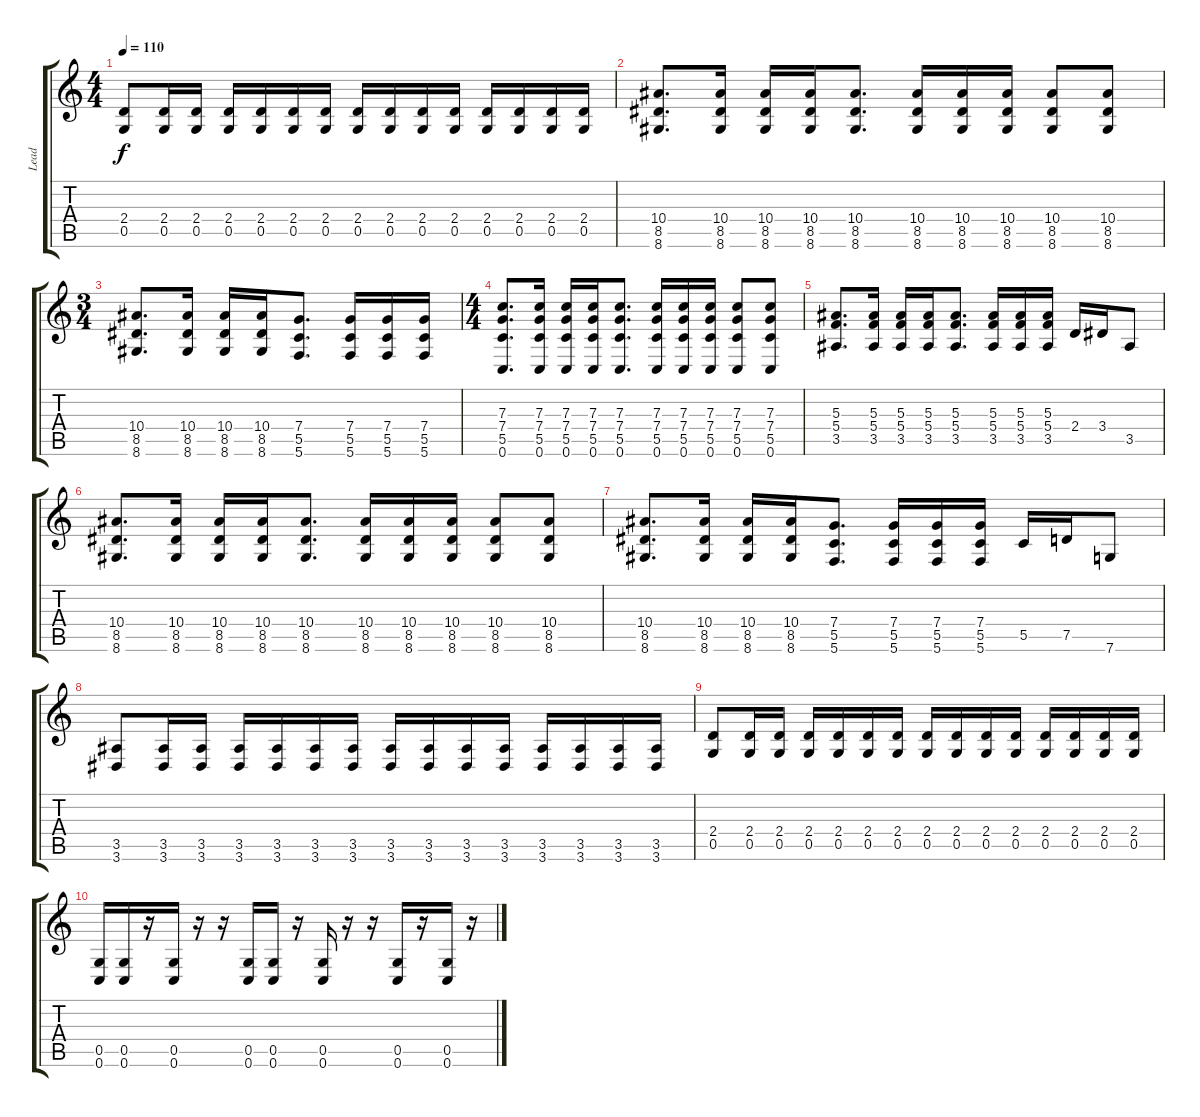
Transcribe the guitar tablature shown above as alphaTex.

\track ("Lead" "Lead") {instrument overdrivenguitar}
\staff {score tabs}
\tuning (D4 A3 F3 C3 G2 C2) {hide}
\ts (4 4)
\tempo 110
\clef g2
\ks c
(2.4 0.5).8{dy f} (2.4 0.5).16 (2.4 0.5).16 (2.4 0.5).16 (2.4 0.5).16 (2.4 0.5).16 (2.4 0.5).16 (2.4 0.5).16 (2.4 0.5).16 (2.4 0.5).16 (2.4 0.5).16 (2.4 0.5).16 (2.4 0.5).16 (2.4 0.5).16 (2.4 0.5).16 |
(10.4 8.5 8.6).8{d} (10.4 8.5 8.6).16 (10.4 8.5 8.6).16 (10.4 8.5 8.6).16 (10.4 8.5 8.6).8{d} (10.4 8.5 8.6).16 (10.4 8.5 8.6).16 (10.4 8.5 8.6).16 (10.4 8.5 8.6).8 (10.4 8.5 8.6).8 |
\ts (3 4)
(10.4 8.5 8.6).8{d} (10.4 8.5 8.6).16 (10.4 8.5 8.6).16 (10.4 8.5 8.6).16 (7.4 5.5 5.6).8{d} (7.4 5.5 5.6).16 (7.4 5.5 5.6).16 (7.4 5.5 5.6).16 |
\ts (4 4)
(7.3 7.4 5.5 0.6).8{d} (7.3 7.4 5.5 0.6).16 (7.3 7.4 5.5 0.6).16 (7.3 7.4 5.5 0.6).16 (7.3 7.4 5.5 0.6).8{d} (7.3 7.4 5.5 0.6).16 (7.3 7.4 5.5 0.6).16 (7.3 7.4 5.5 0.6).16 (7.3 7.4 5.5 0.6).8 (7.3 7.4 5.5 0.6).8 |
(5.3 5.4 3.5).8{d} (5.3 5.4 3.5).16 (5.3 5.4 3.5).16 (5.3 5.4 3.5).16 (5.3 5.4 3.5).8{d} (5.3 5.4 3.5).16 (5.3 5.4 3.5).16 (5.3 5.4 3.5).16 2.4.16 3.4.16 3.5.8 |
(10.4 8.5 8.6).8{d} (10.4 8.5 8.6).16 (10.4 8.5 8.6).16 (10.4 8.5 8.6).16 (10.4 8.5 8.6).8{d} (10.4 8.5 8.6).16 (10.4 8.5 8.6).16 (10.4 8.5 8.6).16 (10.4 8.5 8.6).8 (10.4 8.5 8.6).8 |
(10.4 8.5 8.6).8{d} (10.4 8.5 8.6).16 (10.4 8.5 8.6).16 (10.4 8.5 8.6).16 (7.4 5.5 5.6).8{d} (7.4 5.5 5.6).16 (7.4 5.5 5.6).16 (7.4 5.5 5.6).16 5.5.16 7.5.16 7.6.8 |
(3.5 3.6).8 (3.5 3.6).16 (3.5 3.6).16 (3.5 3.6).16 (3.5 3.6).16 (3.5 3.6).16 (3.5 3.6).16 (3.5 3.6).16 (3.5 3.6).16 (3.5 3.6).16 (3.5 3.6).16 (3.5 3.6).16 (3.5 3.6).16 (3.5 3.6).16 (3.5 3.6).16 |
(2.4 0.5).8 (2.4 0.5).16 (2.4 0.5).16 (2.4 0.5).16 (2.4 0.5).16 (2.4 0.5).16 (2.4 0.5).16 (2.4 0.5).16 (2.4 0.5).16 (2.4 0.5).16 (2.4 0.5).16 (2.4 0.5).16 (2.4 0.5).16 (2.4 0.5).16 (2.4 0.5).16 |
(0.5 0.6).16 (0.5 0.6).16 r.16 (0.5 0.6).16 r.16 r.16 (0.5 0.6).16 (0.5 0.6).16 r.16 (0.5 0.6).16 r.16 r.16 (0.5 0.6).16 r.16 (0.5 0.6).16 r.16
